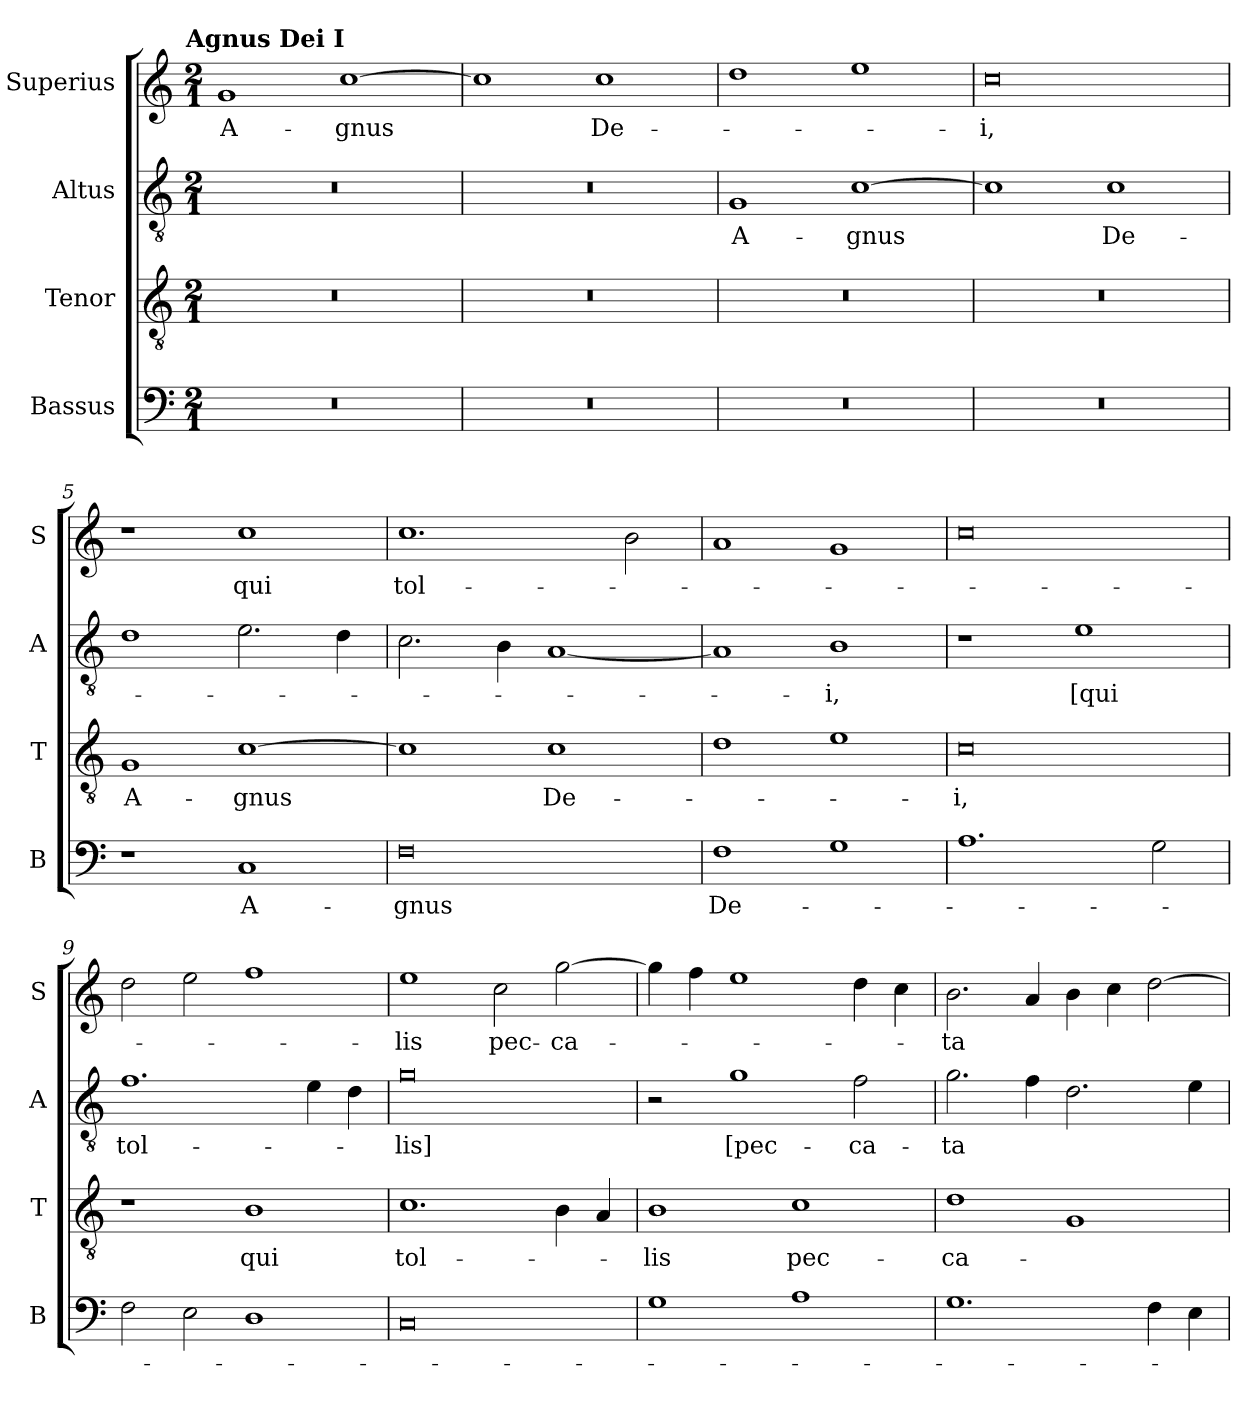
**kern	**text	**kern	**text	**kern	**text	**kern	**text
*part4	*part4	*part3	*part3	*part2	*part2	*part1	*part1
*staff4	*staff4	*staff3	*staff3	*staff2	*staff2	*staff1	*staff1
*I"Bassus	*	*I"Tenor	*	*I"Altus	*	*I"Superius	*
*I'B	*	*I'T	*	*I'A	*	*I'S	*
*clefF4	*	*clefGv2	*	*clefGv2	*	*clefG2	*
*k[]	*	*k[]	*	*k[]	*	*k[]	*
!!LO:TX:omd:t=Agnus Dei I
*M2/1	*	*M2/1	*	*M2/1	*	*M2/1	*
=1	=1	=1	=1	=1	=1	=1	=1
0r	.	0r	.	0r	.	1g	A-
.	.	.	.	.	.	[1cc	-gnus
=2	=2	=2	=2	=2	=2	=2	=2
0r	.	0r	.	0r	.	1cc]	.
.	.	.	.	.	.	1cc	De-
=3	=3	=3	=3	=3	=3	=3	=3
0r	.	0r	.	1G	A-	1dd	.
.	.	.	.	[1c	-gnus	1ee	.
=4	=4	=4	=4	=4	=4	=4	=4
0r	.	0r	.	1c]	.	0cc	-i,
.	.	.	.	1c	De-	.	.
=5	=5	=5	=5	=5	=5	=5	=5
1r	.	1G	A-	1d	.	1r	.
1C	A-	[1c	-gnus	2.e\	.	1cc	qui
.	.	.	.	4d\	.	.	.
=6	=6	=6	=6	=6	=6	=6	=6
0F	-gnus	1c]	.	2.c\	.	1.cc	tol-
.	.	.	.	4B\	.	.	.
.	.	1c	De-	[1A	.	.	.
.	.	.	.	.	.	2b\	.
=7	=7	=7	=7	=7	=7	=7	=7
1F	De-	1d	.	1A]	.	1a	.
1G	.	1e	.	1B	-i,	1g	.
=8	=8	=8	=8	=8	=8	=8	=8
1.A	.	0c	-i,	1r	.	0cc	.
.	.	.	.	1e	[qui	.	.
2G\	.	.	.	.	.	.	.
=9	=9	=9	=9	=9	=9	=9	=9
2F\	.	1r	.	1.f	tol-	2dd\	.
2E\	.	.	.	.	.	2ee\	.
1D	.	1B	qui	.	.	1ff	.
.	.	.	.	4e\	.	.	.
.	.	.	.	4d\	.	.	.
=10	=10	=10	=10	=10	=10	=10	=10
0C	.	1.c	tol-	0g	-lis]	1ee	-lis
.	.	.	.	.	.	2cc\	pec-
.	.	4B\	.	.	.	[2gg\	-ca-
.	.	4A/	.	.	.	.	.
=11	=11	=11	=11	=11	=11	=11	=11
1G	.	1B	-lis	2r	.	4gg\]	.
.	.	.	.	.	.	4ff\	.
.	.	.	.	1g	[pec-	1ee	.
1A	.	1c	pec-	.	.	.	.
.	.	.	.	2f\	-ca-	4dd\	.
.	.	.	.	.	.	4cc\	.
=12	=12	=12	=12	=12	=12	=12	=12
1.G	.	1d	-ca-	2.g\	-ta	2.b\	-ta
.	.	.	.	4f\	.	4a/	.
.	.	1G	.	2.d\	.	4b\	.
.	.	.	.	.	.	4cc\	.
4F\	.	.	.	.	.	[2dd\	.
4E\	.	.	.	4e\	.	.	.
=	=	=	=	=	=	=	=
*-	*-	*-	*-	*-	*-	*-	*-
